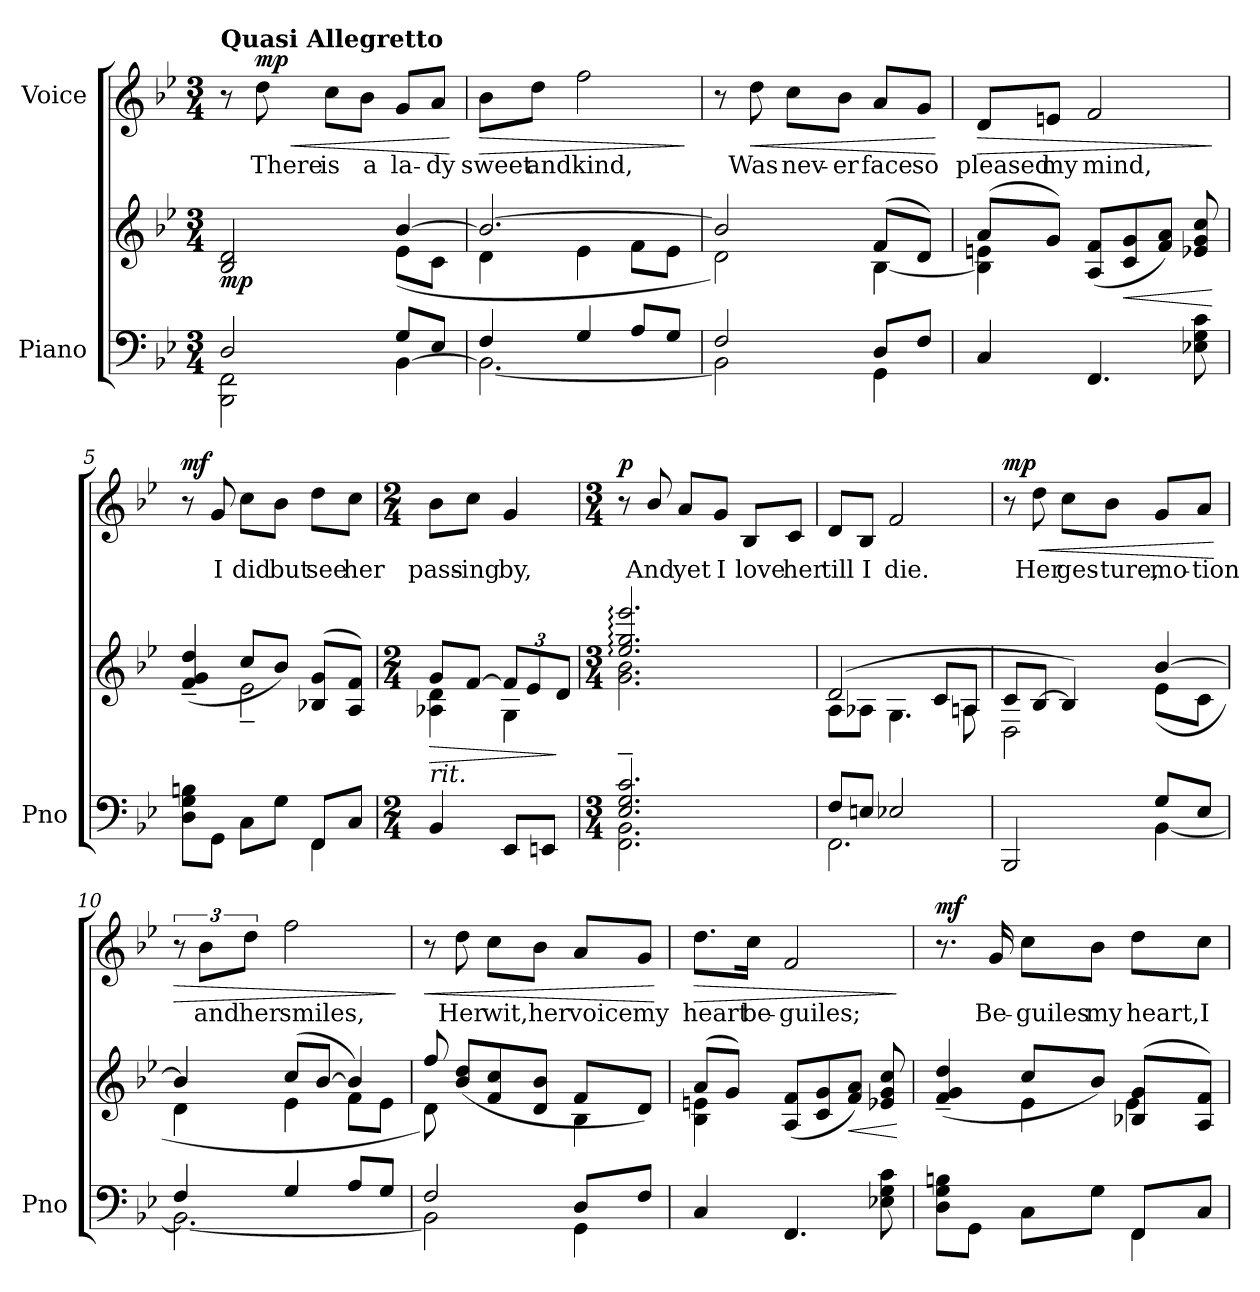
**kern	**kern	**dynam	**kern	**text	**dynam
*part2	*part2	*part2	*part1	*part1	*part1
*staff3	*staff2	*staff2/3	*staff1	*staff1	*staff1
*I"Piano	*	*	*I"Voice	*	*
*I'Pno	*	*	*	*	*
*clefF4	*clefG2	*	*clefG2	*	*
*k[b-e-]	*k[b-e-]	*	*k[b-e-]	*	*
*M3/4	*M3/4	*	*M3/4	*	*
=1	=1	=1	=1	=1	=1
*^	*^	*	*	*	*
*	*^	*	*	*	*	*	*
!	!	!	!	!	!	!LO:TX:a:B:t=Quasi Allegretto	!	!
!	!	!	!	!	!LO:DY:b	!	!	!
2D/	2BBB-\ 2FF\	2ryy	2B-/ 2d/	2ryy	mp	8r	.	.
!	!	!	!	!	!	!	!LO:LY:b	!LO:HP:b
!	!	!	!	!	!	!	!	!LO:DY:n=1:a
.	.	.	.	.	.	8dd\	There	< mp
!	!	!	!	!	!	!	!LO:LY:b	!
.	.	.	.	.	.	8cc\L	is	.
!	!	!	!	!	!	!	!LO:LY:b	!
.	.	.	.	.	.	8b-\J	a	.
!	!	!	!	!	!	!	!LO:LY:b	!
4ryy	8G/L	[4BB-\	[4b-/	(<8e-\L	.	8g/L	la-	.
!	!	!	!	!	!	!	!LO:LY:b	!
.	8E-/J	.	.	8c\J	.	8a/J	-dy	.
*v	*v	*v	*	*	*	*	*	*
*	*v	*v	*	*	*	*
.	.	.	.	.	[
=2	=2	=2	=2	=2	=2
*^	*^	*	*	*	*
!	!	!	!	!	!	!LO:LY:b	!LO:HP:b
4F/	2.BB-\_	2.b-/_	4d\	.	8b-\L	sweet	>
!	!	!	!	!	!	!LO:LY:b	!
.	.	.	.	.	8dd\J	and	.
!	!	!	!	!	!	!LO:LY:b	!
4G/	.	.	4e-\	.	2ff\	kind,	.
8A/L	.	.	8f\L	.	.	.	.
8G/J	.	.	8e-\J	.	.	.	.
*v	*v	*	*	*	*	*	*
*	*v	*v	*	*	*	*
.	.	.	.	.	]
!!LO:LB:g=z
=3	=3	=3	=3	=3	=3
*^	*^	*	*	*	*
2F/	2BB-\]	2b-/]	2d\)	.	8r	.	.
!	!	!	!	!	!	!LO:LY:b	!LO:HP:b
.	.	.	.	.	8dd\	Was	<
!	!	!	!	!	!	!LO:LY:b	!
.	.	.	.	.	8cc\L	nev-	.
!	!	!	!	!	!	!LO:LY:b	!
.	.	.	.	.	8b-\J	-er	.
!	!	!	!	!	!	!LO:LY:b	!
8D/L	4GG\	(>8f/L	[4B-\	.	8a/L	face	.
!	!	!	!	!	!	!LO:LY:b	!
8F/J	.	8d/J)	.	.	8g/J	so	.
*v	*v	*	*	*	*	*	*
*	*v	*v	*	*	*	*
.	.	.	.	.	[
=4	=4	=4	=4	=4	=4
*	*^	*	*	*	*
!	!	!	!	!	!LO:LY:b	!LO:HP:b
4C/	(>8a/L	4B-\] 4en\	.	8d/L	pleased	>
!	!	!	!	!	!LO:LY:b	!
.	8g/J)	.	.	8en/J	my	.
!	!	!	!	!	!LO:LY:b	!
4.FF/	(<8A/ 8f/L	2ryy	.	2f/	mind,	.
!	!	!	!LO:HP:b	!	!	!
.	8c/ 8g/	.	<	.	.	.
.	8f/ 8a/J)	.	.	.	.	.
8E-X\ 8G\ 8c\	8e-X/ 8g/ 8cc/	.	.	.	.	.
*	*v	*v	*	*	*	*
.	.	[	.	.	]
!!LO:LB:g=z
=5	=5	=5	=5	=5	=5
*^	*^	*	*	*	*
!	!	!	!	!	!	!	!LO:DY:a
8D\ 8G\ 8Bn\L	2ryy	(>4f/~ 4g/~ 4dd/~	4ryy	.	8r	.	mf
!	!	!	!	!	!	!LO:LY:b	!
8GG\J	.	.	.	.	8g/	I	.
!	!	!	!	!	!	!LO:LY:b	!
8C\L	.	8cc/L	2e-~\	.	8cc\L	did	.
!	!	!	!	!	!	!LO:LY:b	!
8G\J	.	8b-/J)	.	.	8b-\J	but	.
!	!	!	!	!	!	!LO:LY:b	!
8FF/L	4FF\	(>8B-X/ 8g/L	.	.	8dd\L	see	.
!	!	!	!	!	!	!LO:LY:b	!
8C/J	.	8A/ 8f/J)	.	.	8cc\J	her	.
*v	*v	*	*	*	*	*	*
=6	=6	=6	=6	=6	=6	=6
*M2/4	*M2/4	*	*	*M2/4	*	*
*	*	*	*	*MM110	*	*
!	!LO:TX:b:i:t=rit.	!	!	!	!	!
!	!	!	!LO:HP:b	!	!LO:LY:b	!
4BB-/	(>8g/L	4A-X\ 4d\	>	8b-\L	pass-	.
!	!	!	!	!	!LO:LY:b	!
.	[8f/J	.	.	8cc\J	-ing	.
*	*Xbrackettup	*	*	*	*	*
!	!	!	!	!	!LO:LY:b	!
8EE-/L	12f/L]	4G\	.	4g/	by,	.
.	12e-/	.	.	.	.	.
8EEn/J	.	.	.	.	.	.
.	12d/J	.	]	.	.	.
=7	=7	=7	=7	=7	=7	=7
*M3/4	*M3/4	*	*	*M3/4	*	*
*	*	*	*	*MM80	*	*
*^	*	*	*	*	*	*
!	!	!	!	!	!	!	!LO:DY:a
2.E-/~ 2.G/~ 2.c/~)	2.FF\ 2.BB-\	2.ee-/: 2.gg/: 2.eee-/:	2.g\ 2.b-\	.	8r	.	p
*	*	*	*	*	*MM112	*	*
!	!	!	!	!	!	!LO:LY:b	!
.	.	.	.	.	8b-/	And	.
!	!	!	!	!	!	!LO:LY:b	!
.	.	.	.	.	8a/L	yet	.
!	!	!	!	!	!	!LO:LY:b	!
.	.	.	.	.	8g/J	I	.
!	!	!	!	!	!	!LO:LY:b	!
.	.	.	.	.	8B-/L	love	.
!	!	!	!	!	!	!LO:LY:b	!
.	.	.	.	.	8c/J	her	.
!!LO:PB:g=z
=8	=8	=8	=8	=8	=8	=8	=8
*	*	*	*	*	*MM92	*	*
!	!	!	!	!LO:DY:b	!	!LO:LY:b	!
!	!	!	!	!LO:DY:n=1:b	!	!	!
*	*	*	*	*	*^	*	*
8F/L	2.FF\	(>2d/	8A\L	p other-dynamics	8d/L	2ryy	till	.
!	!	!	!	!	!	!	!LO:LY:b	!
8En/J	.	.	8A-X\J	.	8B-/J	.	I	.
!	!	!	!	!	!	!	!LO:LY:b	!
2E-X/	.	.	4.G\	.	2f/	.	die.	.
.	.	8c/L	.	.	.	8ryy	.	.
*	*	*	*	*	*MM116	*	*	*
.	.	8An/J	8A\	.	.	8ryy	.	.
=9	=9	=9	=9	=9	=9	=9	=9	=9
!	!	!	!	!LO:DY:b	!	!	!	!LO:HP:b
!	!	!	!	!LO:DY:n=1:b	!	!	!	!LO:DY:n=1:a
*	*	*	*	*	*v	*v	*	*
2BBB-/	2ryy	8c/L	2D\	mp other-dynamics	8r	.	< mp
!	!	!	!	!	!	!LO:LY:b	!
.	.	[8B-/J	.	.	8dd\	Her	.
!	!	!	!	!	!	!LO:LY:b	!
.	.	4B-/])	.	.	8cc\L	ges-	.
!	!	!	!	!	!	!LO:LY:b	!
.	.	.	.	.	8b-\J	-ture,	.
!	!	!	!	!	!	!LO:LY:b	!
8G/L	[4BB-\	[4b-/	(<8e-\L	.	8g/L	mo-	.
!	!	!	!	!	!	!LO:LY:b	!
8E-/J	.	.	8c\J	.	8a/J	-tion	.
*v	*v	*	*	*	*	*	*
*	*v	*v	*	*	*	*
.	.	.	.	.	[
=10	=10	=10	=10	=10	=10
*^	*^	*	*	*	*
!	!	!	!	!	!	!	!LO:HP:b
4F/	2.BB-\_	4b-/]	4d\	.	12r	.	>
!	!	!	!	!	!	!LO:LY:b	!
.	.	.	.	.	12b-\L	and	.
!	!	!	!	!	!	!LO:LY:b	!
.	.	.	.	.	12dd\J	her	.
!	!	!	!	!	!	!LO:LY:b	!
4G/	.	(>8cc/L	4e-\	.	2ff\	smiles,	.
.	.	[8b-/J	.	.	.	.	.
8A/L	.	4b-/])	8f\L	.	.	.	.
8G/J	.	.	8e-\J	.	.	.	.
*v	*v	*	*	*	*	*	*
*	*v	*v	*	*	*	*
.	.	.	.	.	]
!!LO:LB:g=z
=11	=11	=11	=11	=11	=11
*^	*^	*	*	*	*
!	!	!	!	!	!	!	!LO:HP:b
2F/	2BB-\]	8ff/	8d\)	.	8r	.	<
!	!	!	!	!	!	!LO:LY:b	!
.	.	(>8b-/ 8dd/L	4.ryy	.	8dd\	Her	.
!	!	!	!	!	!	!LO:LY:b	!
.	.	8f/ 8cc/	.	.	8cc\L	wit,	.
!	!	!	!	!	!	!LO:LY:b	!
.	.	8d/ 8b-/J	.	.	8b-\J	her	.
!	!	!	!	!	!	!LO:LY:b	!
8D/L	4GG\	8f/L	4B-\	.	8a/L	voice	.
!	!	!	!	!	!	!LO:LY:b	!
8F/J	.	8d/J)	.	.	8g/J	my	.
*v	*v	*	*	*	*	*	*
*	*v	*v	*	*	*	*
.	.	.	.	.	[
=12	=12	=12	=12	=12	=12
*	*^	*	*	*	*
!	!	!	!	!	!LO:LY:b	!LO:HP:b
4C/	(>8a/L	4B-\ 4en\	.	8.dd\L	heart	>
.	8g/J)	.	.	.	.	.
!	!	!	!	!	!LO:LY:b	!
.	.	.	.	16cc\Jk	be-	.
!	!	!	!	!	!LO:LY:b	!
4.FF/	(>8A/ 8f/L	2ryy	.	2f/	-guiles;	.
.	8c/ 8g/	.	.	.	.	.
!	!	!	!LO:HP:b	!	!	!
.	8f/ 8a/J)	.	<	.	.	.
8E-X\ 8G\ 8c\	8e-X/ 8g/ 8cc/	.	.	.	.	.
*	*v	*v	*	*	*	*
.	.	[	.	.	]
!!LO:LB:g=z
=13	=13	=13	=13	=13	=13
*^	*^	*	*	*	*
!	!	!	!	!	!	!	!LO:DY:a
8D\ 8G\ 8Bn\L	2ryy	(>4f/~ 4g/~ 4dd/~	4ryy	.	8.r	.	mf
8GG\J	.	.	.	.	.	.	.
!	!	!	!	!	!	!LO:LY:b	!
.	.	.	.	.	16g/	Be-	.
!	!	!	!	!	!	!LO:LY:b	!
8C\L	.	8cc/L	4e-\	.	8cc\L	-guiles	.
!	!	!	!	!	!	!LO:LY:b	!
8G\J	.	8b-/J)	.	.	8b-\J	my	.
!	!	!	!	!	!	!LO:LY:b	!
8FF/L	4FF\	(>8B-X/ 8g/L	4e-\	.	8dd\L	heart,	.
!	!	!	!	!	!	!LO:LY:b	!
8C/J	.	8A/ 8f/J)	.	.	8cc\J	I	.
*v	*v	*	*	*	*	*	*
*	*v	*v	*	*	*	*
=	=	=	=	=	=
*-	*-	*-	*-	*-	*-
